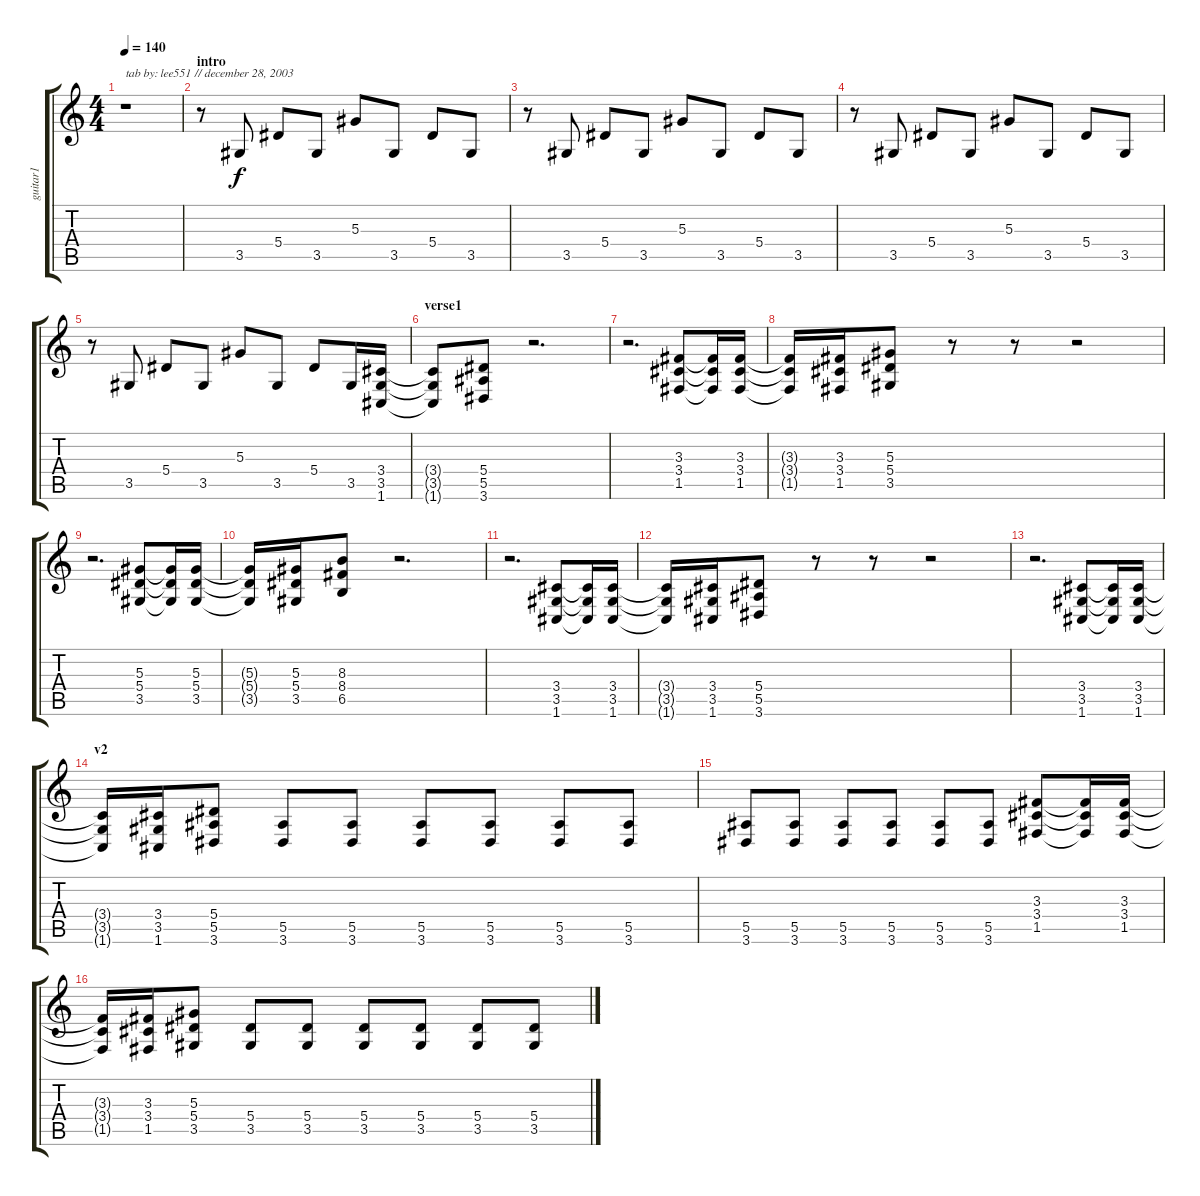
\track ("guitar1" "guitar1") {instrument distortionguitar}
\staff {score tabs}
\tuning (C4 G3 Eb3 Bb2 F2 C2) {hide}
\ts (4 4)
\tempo 140
\clef g2
\ks c
r.1{txt "tab by: lee551 // december 28, 2003" dy f instrument distortionguitar} |
\section ("" "intro")
r.8 3.5.8 5.4.8 3.5.8 5.3.8 3.5.8 5.4.8 3.5.8 |
r.8 3.5.8 5.4.8 3.5.8 5.3.8 3.5.8 5.4.8 3.5.8 |
r.8 3.5.8 5.4.8 3.5.8 5.3.8 3.5.8 5.4.8 3.5.8 |
r.8 3.5.8 5.4.8 3.5.8 5.3.8 3.5.8 5.4.8 3.5.16 (3.4 3.5 1.6).16 |
\section ("" "verse1")
(3.4{t} 3.5{t} 1.6{t}).8 (5.4 5.5 3.6).8 r.2{d} |
r.2{d} (3.3 3.4 1.5).8 (3.3{t} 3.4{t} 1.5{t}).16 (3.3 3.4 1.5).16 |
(3.3{t} 3.4{t} 1.5{t}).16 (3.3 3.4 1.5).16 (5.3 5.4 3.5).8 r.8 r.8 r.2 |
r.2{d} (5.3 5.4 3.5).8 (5.3{t} 5.4{t} 3.5{t}).16 (5.3 5.4 3.5).16 |
(5.3{t} 5.4{t} 3.5{t}).16 (5.3 5.4 3.5).16 (8.3 8.4 6.5).8 r.2{d} |
r.2{d} (3.4 3.5 1.6).8 (3.4{t} 3.5{t} 1.6{t}).16 (3.4 3.5 1.6).16 |
(3.4{t} 3.5{t} 1.6{t}).16 (3.4 3.5 1.6).16 (5.4 5.5 3.6).8 r.8 r.8 r.2 |
r.2{d} (3.4 3.5 1.6).8 (3.4{t} 3.5{t} 1.6{t}).16 (3.4 3.5 1.6).16 |
\section ("" "v2")
(3.4{t} 3.5{t} 1.6{t}).16 (3.4 3.5 1.6).16 (5.4 5.5 3.6).8 (5.5 3.6).8 (5.5 3.6).8 (5.5 3.6).8 (5.5 3.6).8 (5.5 3.6).8 (5.5 3.6).8 |
(5.5 3.6).8 (5.5 3.6).8 (5.5 3.6).8 (5.5 3.6).8 (5.5 3.6).8 (5.5 3.6).8 (3.3 3.4 1.5).8 (3.3{t} 3.4{t} 1.5{t}).16 (3.3 3.4 1.5).16 |
(3.3{t} 3.4{t} 1.5{t}).16 (3.3 3.4 1.5).16 (5.3 5.4 3.5).8 (5.4 3.5).8 (5.4 3.5).8 (5.4 3.5).8 (5.4 3.5).8 (5.4 3.5).8 (5.4 3.5).8
